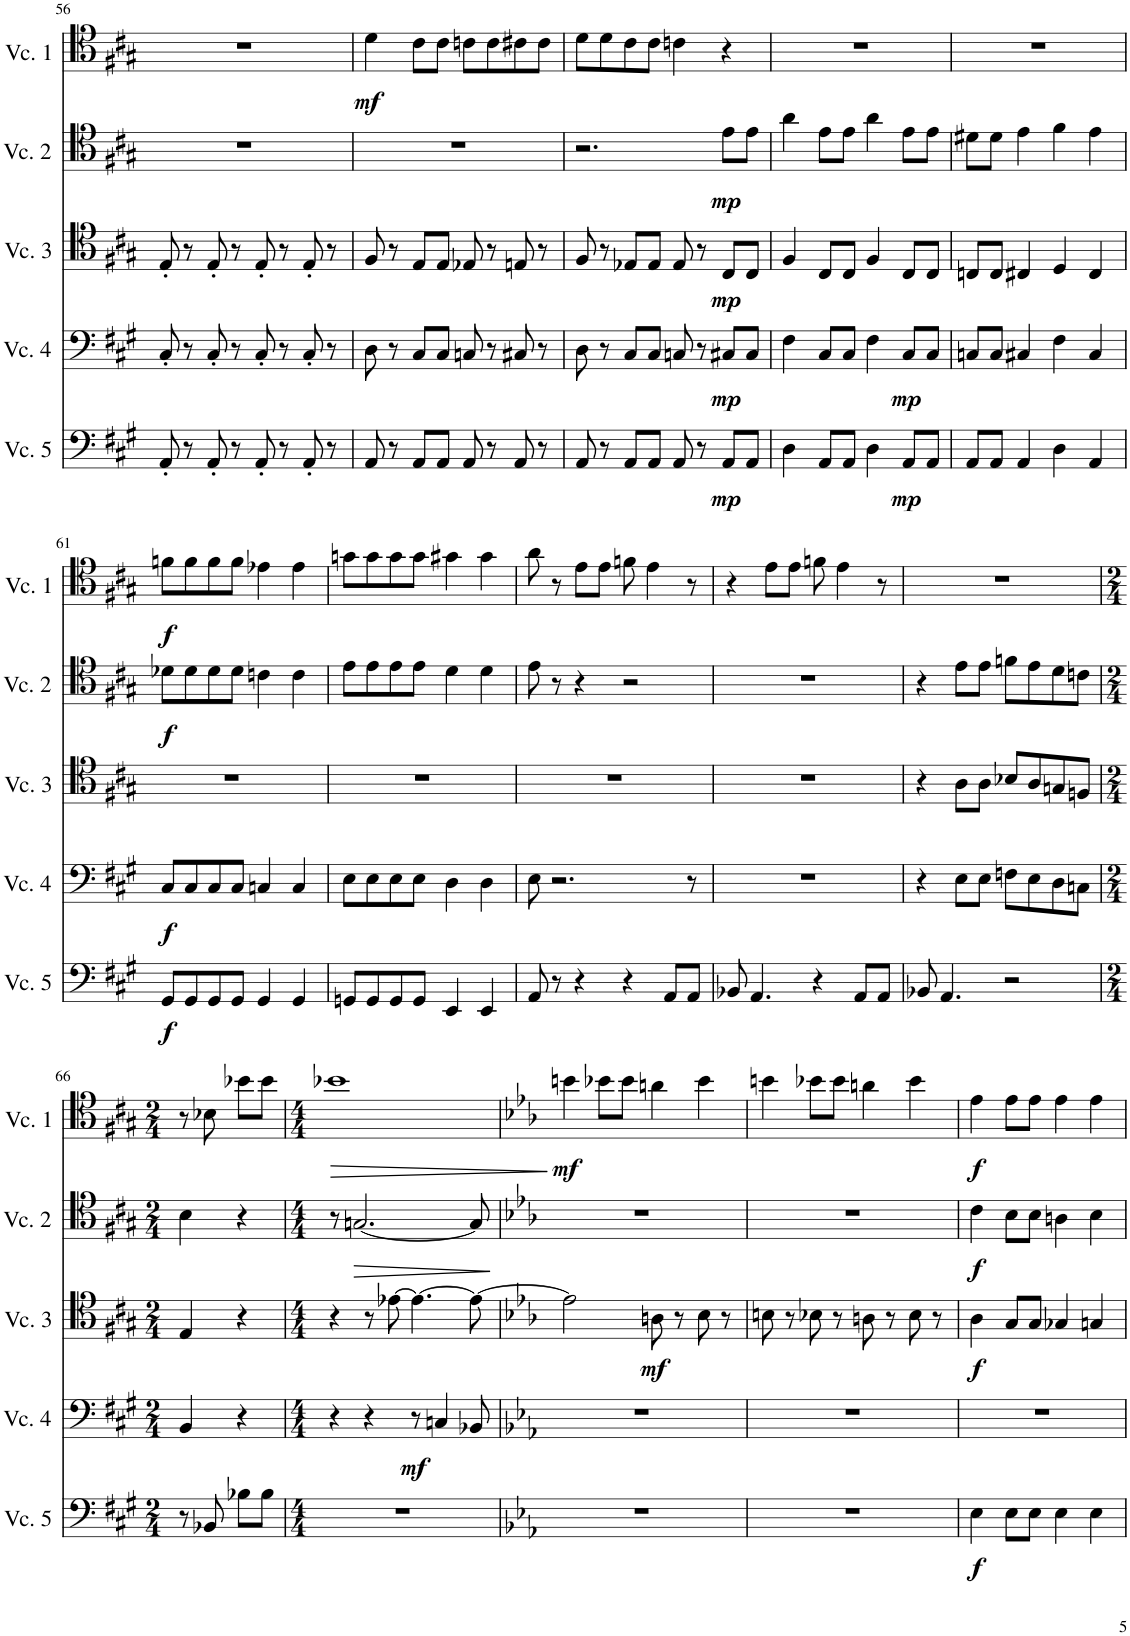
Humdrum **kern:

**kern	**dynam	**kern	**dynam	**kern	**dynam	**kern	**dynam	**kern	**dynam
*part5	*part5	*part4	*part4	*part3	*part3	*part2	*part2	*part1	*part1
*staff5	*staff5	*staff4	*staff4	*staff3	*staff3	*staff2	*staff2	*staff1	*staff1
*I"Cello 5	*	*I"Cello 4	*	*I"Cello 3	*	*I"Cello 2	*	*I"Cello 1	*
!!LO:PB:g=z
*clefF4	*	*clefF4	*	*clefC4	*	*clefC4	*	*clefC4	*
*k[f#c#g#]	*	*k[f#c#g#]	*	*k[f#c#g#]	*	*k[f#c#g#]	*	*k[f#c#g#]	*
*M4/4	*	*M4/4	*	*M4/4	*	*M4/4	*	*M4/4	*
=56	=56	=56	=56	=56	=56	=56	=56	=56	=56
8AA'/	.	8C#'/	.	8E'/	.	1r	.	1r	.
8r	.	8r	.	8r	.	.	.	.	.
8AA'/	.	8C#'/	.	8E'/	.	.	.	.	.
8r	.	8r	.	8r	.	.	.	.	.
8AA'/	.	8C#'/	.	8E'/	.	.	.	.	.
8r	.	8r	.	8r	.	.	.	.	.
8AA'/	.	8C#'/	.	8E'/	.	.	.	.	.
8r	.	8r	.	8r	.	.	.	.	.
=57	=57	=57	=57	=57	=57	=57	=57	=57	=57
!	!	!	!	!	!	!	!	!	!LO:DY:b
8AA/	.	8D\	.	8F#/	.	1r	.	4d\	mf
8r	.	8r	.	8r	.	.	.	.	.
8AA/L	.	8C#/L	.	8E/L	.	.	.	8c#\L	.
8AA/J	.	8C#/J	.	8E/J	.	.	.	8c#\J	.
8AA/	.	8Cn/	.	8E-X/	.	.	.	8cn\L	.
8r	.	8r	.	8r	.	.	.	8c\	.
8AA/	.	8C#X/	.	8En/	.	.	.	8c#X\	.
8r	.	8r	.	8r	.	.	.	8c#\J	.
=58	=58	=58	=58	=58	=58	=58	=58	=58	=58
8AA/	.	8D\	.	8F#/	.	2.r	.	8d\L	.
8r	.	8r	.	8r	.	.	.	8d\	.
8AA/L	.	8C#/L	.	8E-X/L	.	.	.	8c#\	.
8AA/J	.	8C#/J	.	8E-/J	.	.	.	8c#\J	.
8AA/	.	8Cn/	.	8E-/	.	.	.	4cn\	.
8r	.	8r	.	8r	.	.	.	.	.
!	!LO:DY:b	!	!LO:DY:b	!	!LO:DY:b	!	!LO:DY:b	!	!
8AA/L	mp	8C#X/L	mp	8C#/L	mp	8e\L	mp	4r	.
8AA/J	.	8C#/J	.	8C#/J	.	8e\J	.	.	.
=59	=59	=59	=59	=59	=59	=59	=59	=59	=59
4D\	.	4F#\	.	4F#/	.	4a\	.	1r	.
8AA/L	.	8C#/L	.	8C#/L	.	8e\L	.	.	.
8AA/J	.	8C#/J	.	8C#/J	.	8e\J	.	.	.
4D\	.	4F#\	.	4F#/	.	4a\	.	.	.
!	!LO:DY:b	!	!LO:DY:b	!	!	!	!	!	!
8AA/L	mp	8C#/L	mp	8C#/L	.	8e\L	.	.	.
8AA/J	.	8C#/J	.	8C#/J	.	8e\J	.	.	.
=60	=60	=60	=60	=60	=60	=60	=60	=60	=60
8AA/L	.	8Cn/L	.	8Cn/L	.	8d#X\L	.	1r	.
8AA/J	.	8C/J	.	8C/J	.	8d#\J	.	.	.
4AA/	.	4C#X/	.	4C#X/	.	4e\	.	.	.
4D\	.	4F#\	.	4D/	.	4f#\	.	.	.
4AA/	.	4C#/	.	4C#/	.	4e\	.	.	.
!!LO:LB:g=z
=61	=61	=61	=61	=61	=61	=61	=61	=61	=61
!	!LO:DY:b	!	!LO:DY:b	!	!	!	!LO:DY:b	!	!LO:DY:b
8GG#/L	f	8C#/L	f	1r	.	8d-X\L	f	8fn\L	f
8GG#/	.	8C#/	.	.	.	8d-\	.	8f\	.
8GG#/	.	8C#/	.	.	.	8d-\	.	8f\	.
8GG#/J	.	8C#/J	.	.	.	8d-\J	.	8f\J	.
4GG#/	.	4Cn/	.	.	.	4cn\	.	4e-X\	.
4GG#/	.	4C/	.	.	.	4c\	.	4e-\	.
=62	=62	=62	=62	=62	=62	=62	=62	=62	=62
8GGn/L	.	8E\L	.	1r	.	8e\L	.	8gn\L	.
8GG/	.	8E\	.	.	.	8e\	.	8g\	.
8GG/	.	8E\	.	.	.	8e\	.	8g\	.
8GG/J	.	8E\J	.	.	.	8e\J	.	8g\J	.
4EE/	.	4D\	.	.	.	4d\	.	4g#X\	.
4EE/	.	4D\	.	.	.	4d\	.	4g#\	.
=63	=63	=63	=63	=63	=63	=63	=63	=63	=63
8AA/	.	8E\	.	1r	.	8e\	.	8a\	.
8r	.	2.r	.	.	.	8r	.	8r	.
4r	.	.	.	.	.	4r	.	8e\L	.
.	.	.	.	.	.	.	.	8e\J	.
4r	.	.	.	.	.	2r	.	8fn\	.
.	.	.	.	.	.	.	.	4e\	.
8AA/L	.	.	.	.	.	.	.	.	.
8AA/J	.	8r	.	.	.	.	.	8r	.
=64	=64	=64	=64	=64	=64	=64	=64	=64	=64
8BB-X/	.	1r	.	1r	.	1r	.	4r	.
4.AA/	.	.	.	.	.	.	.	.	.
.	.	.	.	.	.	.	.	8e\L	.
.	.	.	.	.	.	.	.	8e\J	.
4r	.	.	.	.	.	.	.	8fn\	.
.	.	.	.	.	.	.	.	4e\	.
8AA/L	.	.	.	.	.	.	.	.	.
8AA/J	.	.	.	.	.	.	.	8r	.
=65	=65	=65	=65	=65	=65	=65	=65	=65	=65
8BB-X/	.	4r	.	4r	.	4r	.	1r	.
4.AA/	.	.	.	.	.	.	.	.	.
.	.	8E\L	.	8A\L	.	8e\L	.	.	.
.	.	8E\J	.	8A\J	.	8e\J	.	.	.
2r	.	8Fn\L	.	8B-X/L	.	8fn\L	.	.	.
.	.	8E\	.	8A/	.	8e\	.	.	.
.	.	8D\	.	8Gn/	.	8d\	.	.	.
.	.	8Cn\J	.	8Fn/J	.	8cn\J	.	.	.
!!LO:LB:g=z
=66	=66	=66	=66	=66	=66	=66	=66	=66	=66
*M2/4	*	*M2/4	*	*M2/4	*	*M2/4	*	*M2/4	*
8r	.	4BB/	.	4E/	.	4B\	.	8r	.
8BB-X/	.	.	.	.	.	.	.	8B-X\	.
8B-X\L	.	4r	.	4r	.	4r	.	8b-X\L	.
8B-\J	.	.	.	.	.	.	.	8b-\J	.
=67	=67	=67	=67	=67	=67	=67	=67	=67	=67
*M4/4	*	*M4/4	*	*M4/4	*	*M4/4	*	*M4/4	*
!	!	!	!	!	!	!	!	!	!LO:HP:b
1r	.	4r	.	4r	.	8r	.	1b-X	>
!	!	!	!	!	!	!	!LO:HP:b	!	!
.	.	.	.	.	.	[2.Gn/	>	.	.
.	.	4r	.	8r	.	.	.	.	.
.	.	.	.	[8e-X\	.	.	.	.	.
!	!	!	!LO:DY:b	!	!	!	!	!	!
.	.	8r	mf	4.e-\_	.	.	.	.	.
.	.	4Cn/	.	.	.	.	.	.	.
.	.	8BB-X/	.	8e-\_	.	8G/]	.	.	.
.	.	.	.	.	.	.	]	.	]
=68	=68	=68	=68	=68	=68	=68	=68	=68	=68
*k[b-e-a-]	*	*k[b-e-a-]	*	*k[b-e-a-]	*	*k[b-e-a-]	*	*k[b-e-a-]	*
!	!	!	!	!	!	!	!	!	!LO:DY:b
1r	.	1r	.	2e-\]	.	1r	.	4bn\	mf
.	.	.	.	.	.	.	.	8b-X\L	.
.	.	.	.	.	.	.	.	8b-\J	.
!	!	!	!	!	!LO:DY:b	!	!	!	!
.	.	.	.	8An\	mf	.	.	4an\	.
.	.	.	.	8r	.	.	.	.	.
.	.	.	.	8B-\	.	.	.	4b-\	.
.	.	.	.	8r	.	.	.	.	.
=69	=69	=69	=69	=69	=69	=69	=69	=69	=69
1r	.	1r	.	8Bn\	.	1r	.	4bn\	.
.	.	.	.	8r	.	.	.	.	.
.	.	.	.	8B-X\	.	.	.	8b-X\L	.
.	.	.	.	8r	.	.	.	8b-\J	.
.	.	.	.	8An\	.	.	.	4an\	.
.	.	.	.	8r	.	.	.	.	.
.	.	.	.	8B-\	.	.	.	4b-\	.
.	.	.	.	8r	.	.	.	.	.
=70	=70	=70	=70	=70	=70	=70	=70	=70	=70
!	!LO:DY:b	!	!	!	!LO:DY:b	!	!LO:DY:b	!	!LO:DY:b
4E-\	f	1r	.	4A-\	f	4c\	f	4e-\	f
8E-\L	.	.	.	8G/L	.	8B-\L	.	8e-\L	.
8E-\J	.	.	.	8G/J	.	8B-\J	.	8e-\J	.
4E-\	.	.	.	4G-X/	.	4An\	.	4e-\	.
4E-\	.	.	.	4Gn/	.	4B-\	.	4e-\	.
=	=	=	=	=	=	=	=	=	=
*-	*-	*-	*-	*-	*-	*-	*-	*-	*-
